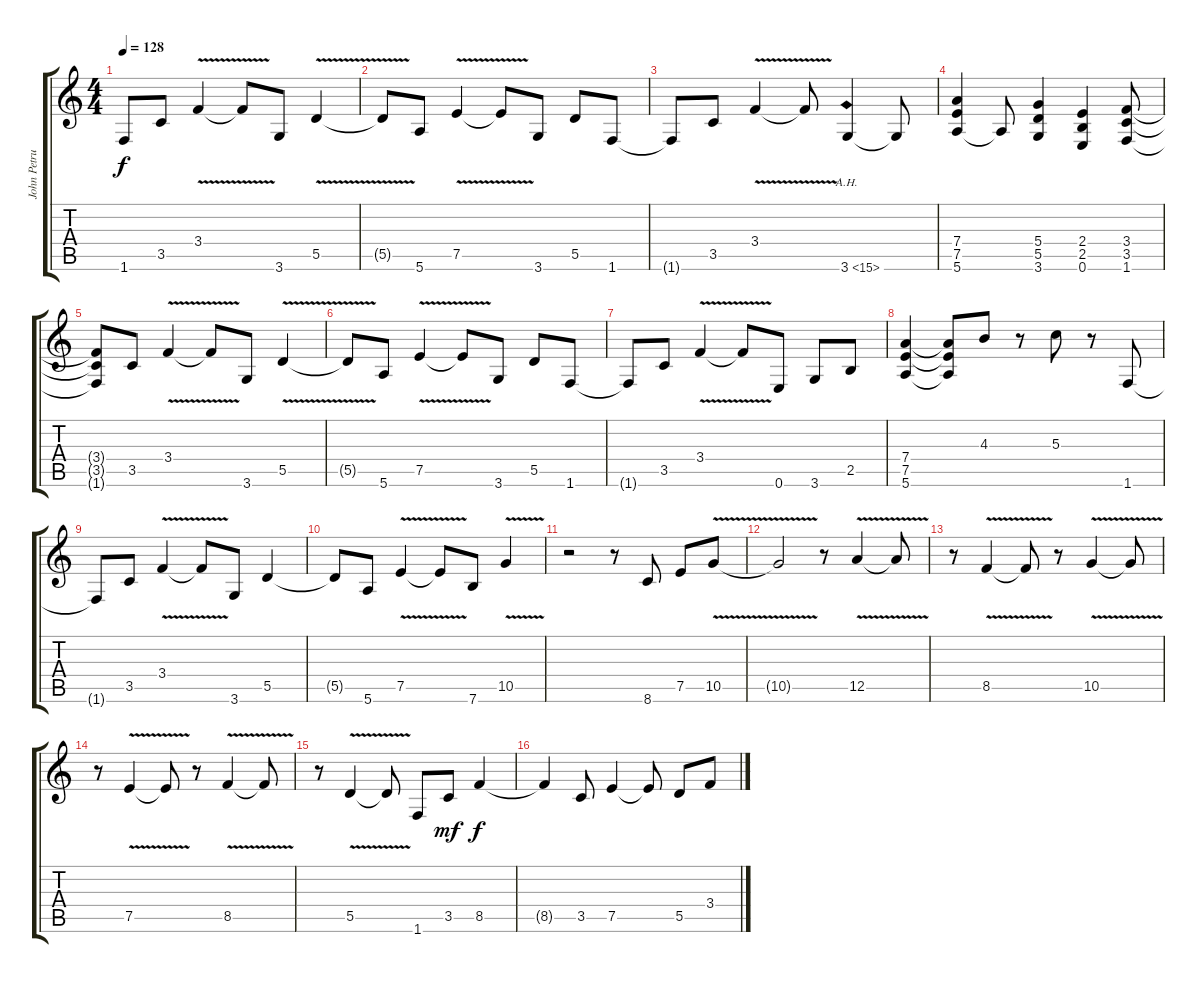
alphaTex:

\track ("John Petrucci" "John Petru") {instrument distortionguitar}
\staff {score tabs}
\tuning (E4 B3 G3 D3 A2 E2) {hide}
\ts (4 4)
\tempo 128
\clef g2
\ks c
1.6.8{dy f} 3.5.8 3.4{v}.4 3.4{t}.8 3.6.8 5.5{v}.4 |
5.5{t}.8 5.6.8 7.5{v}.4 7.5{t}.8 3.6.8 5.5.8 1.6.8 |
1.6{t}.8 3.5.8 3.4{v}.4 3.4{t}.8 3.6{ah 12}.4 3.6{t}.8 |
(7.4 7.5 5.6).4 5.6{t}.8 (5.4 5.5 3.6).4 (2.4 2.5 0.6).4 (3.4 3.5 1.6).8 |
(3.4{t} 3.5{t} 1.6{t}).8 3.5.8{volume 16} 3.4{v}.4 3.4{t}.8 3.6.8 5.5{v}.4 |
5.5{t}.8 5.6.8 7.5{v}.4 7.5{t}.8 3.6.8 5.5.8 1.6.8 |
1.6{t}.8 3.5.8 3.4{v}.4 3.4{t}.8 0.6.8 3.6.8 2.5.8 |
(7.4 7.5 5.6).4 (7.4{t} 7.5{t} 5.6{t}).8 4.3.8 r.8 5.3.8 r.8 1.6.8 |
1.6{t}.8 3.5.8 3.4{v}.4 3.4{t}.8 3.6.8 5.5.4 |
5.5{t}.8 5.6.8 7.5{v}.4 7.5{t}.8 7.6.8 10.5{v}.4 |
r.2 r.8 8.6.8 7.5.8 10.5{v}.8 |
10.5{t}.2 r.8 12.5{v}.4 12.5{t}.8 |
r.8 8.5{v}.4 8.5{t}.8 r.8 10.5{v}.4 10.5{t}.8 |
r.8 7.5{v}.4 7.5{t}.8 r.8 8.5{v}.4 8.5{t}.8 |
r.8 5.5{v}.4 5.5{t}.8 1.6.8 3.5.8{dy mf} 8.5.4{dy f} |
8.5{t}.4 3.5.8 7.5.4 7.5{t}.8 5.5.8 3.4.8
